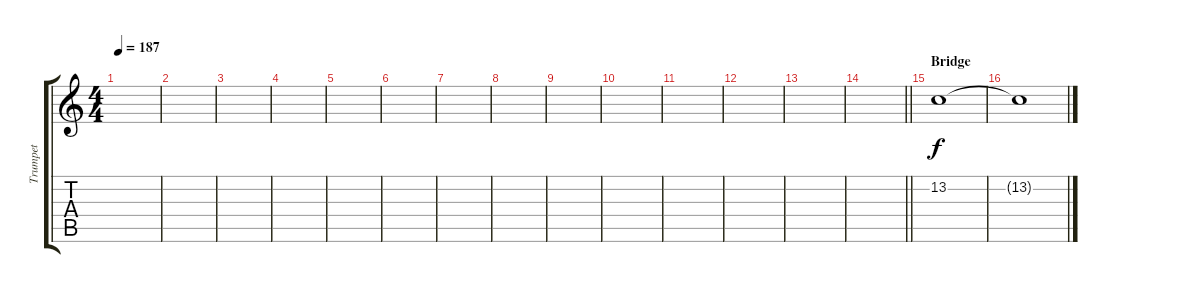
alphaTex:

\track ("Trumpet" "Trumpet") {instrument trumpet}
\staff {score tabs}
\tuning (E4 B3 G3 D3 A2 E2) {hide}
\ts (4 4)
\tempo 187
\clef g2
\ks c
|
|
|
|
|
|
|
|
|
|
|
|
|
\barLineRight lightlight
|
\section ("" "Bridge")
13.2.1 |
13.2{t}.1{dy f}
